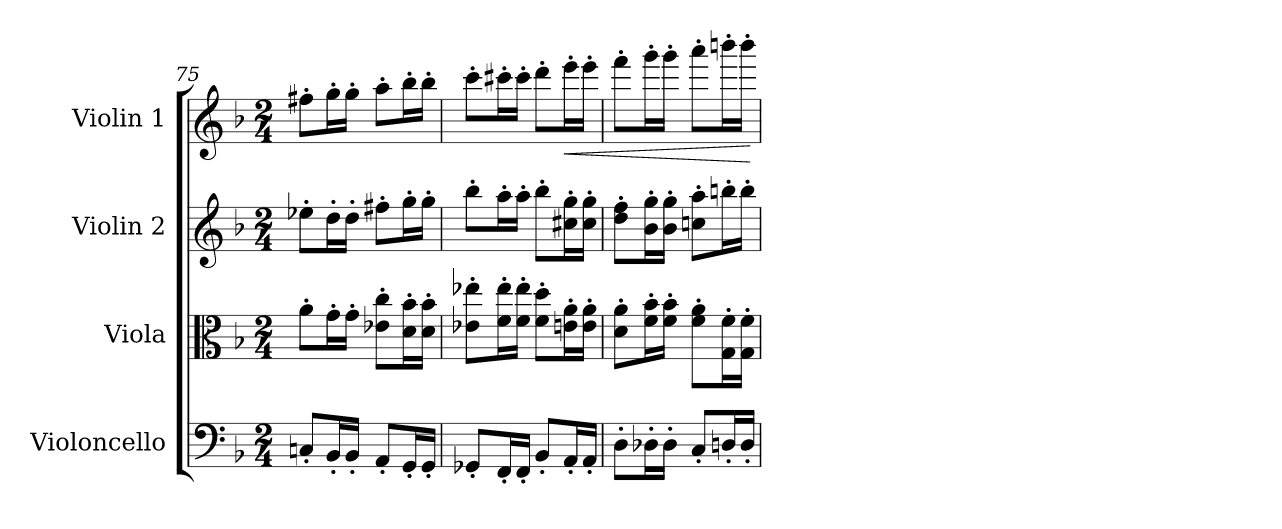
**kern	**kern	**kern	**kern	**dynam
*part4	*part3	*part2	*part1	*part1
*staff4	*staff3	*staff2	*staff1	*staff1
*I"Violoncello	*I"Viola	*I"Violin 2	*I"Violin 1	*
*I'Vc	*I'Vla	*I'Vln	*I'Vln	*
*clefF4	*clefC3	*clefG2	*clefG2	*
*k[b-]	*k[b-]	*k[b-]	*k[b-]	*
*M2/4	*M2/4	*M2/4	*M2/4	*
=75	=75	=75	=75	=75
8Cn'/L	8a'\L	8ee-X'\L	8ff#X'\L	.
16BB-'/L	16g'\L	16dd'\L	16gg'\L	.
16BB-'/JJ	16g'\JJ	16dd'\JJ	16gg'\JJ	.
8AA'/L	8e-X\' 8cc\'L	8ff#X'\L	8aa'\L	.
16GG'/L	16d\' 16b-\'L	16gg'\L	16bb-'\L	.
16GG'/JJ	16d\' 16b-\'JJ	16gg'\JJ	16bb-'\JJ	.
!!LO:LB:g=z
=76	=76	=76	=76	=76
8GG-X'/L	8e-X\' 8ee-X\'L	8bb-'\L	8ccc'\L	.
16FF'/L	16f\' 16ee-\'L	16aa'\L	16ccc#X'\L	.
16FF'/JJ	16f\' 16ee-\'JJ	16aa'\JJ	16ccc#'\JJ	.
8BB-'/L	8f\' 8dd\'L	8bb-'\L	8ddd'\L	.
!	!	!	!	!LO:HP:b
16AA'/L	16en\' 16a\'L	16cc#X\' 16gg\'L	16eee'\L	<
16AA'/JJ	16e\' 16a\'JJ	16cc#\' 16gg\'JJ	16eee'\JJ	.
!!LO:LB:g=z
=77	=77	=77	=77	=77
8D'\L	8d\' 8a\'L	8dd\' 8ff\'L	8fff'\L	.
16D-X'\L	16f\' 16b-\'L	16b-\' 16gg\'L	16ggg'\L	.
16D-'\JJ	16f\' 16b-\'JJ	16b-\' 16gg\'JJ	16ggg'\JJ	.
8C'/L	8f\' 8a\'L	8ccn\' 8aa\'L	8aaa'\L	.
16Dn'/L	16G\' 16f\'L	16bbn'\L	16bbbn'\L	.
16D'/JJ	16G\' 16f\'JJ	16bb'\JJ	16bbb'\JJ	.
.	.	.	.	[
=	=	=	=	=
*-	*-	*-	*-	*-
